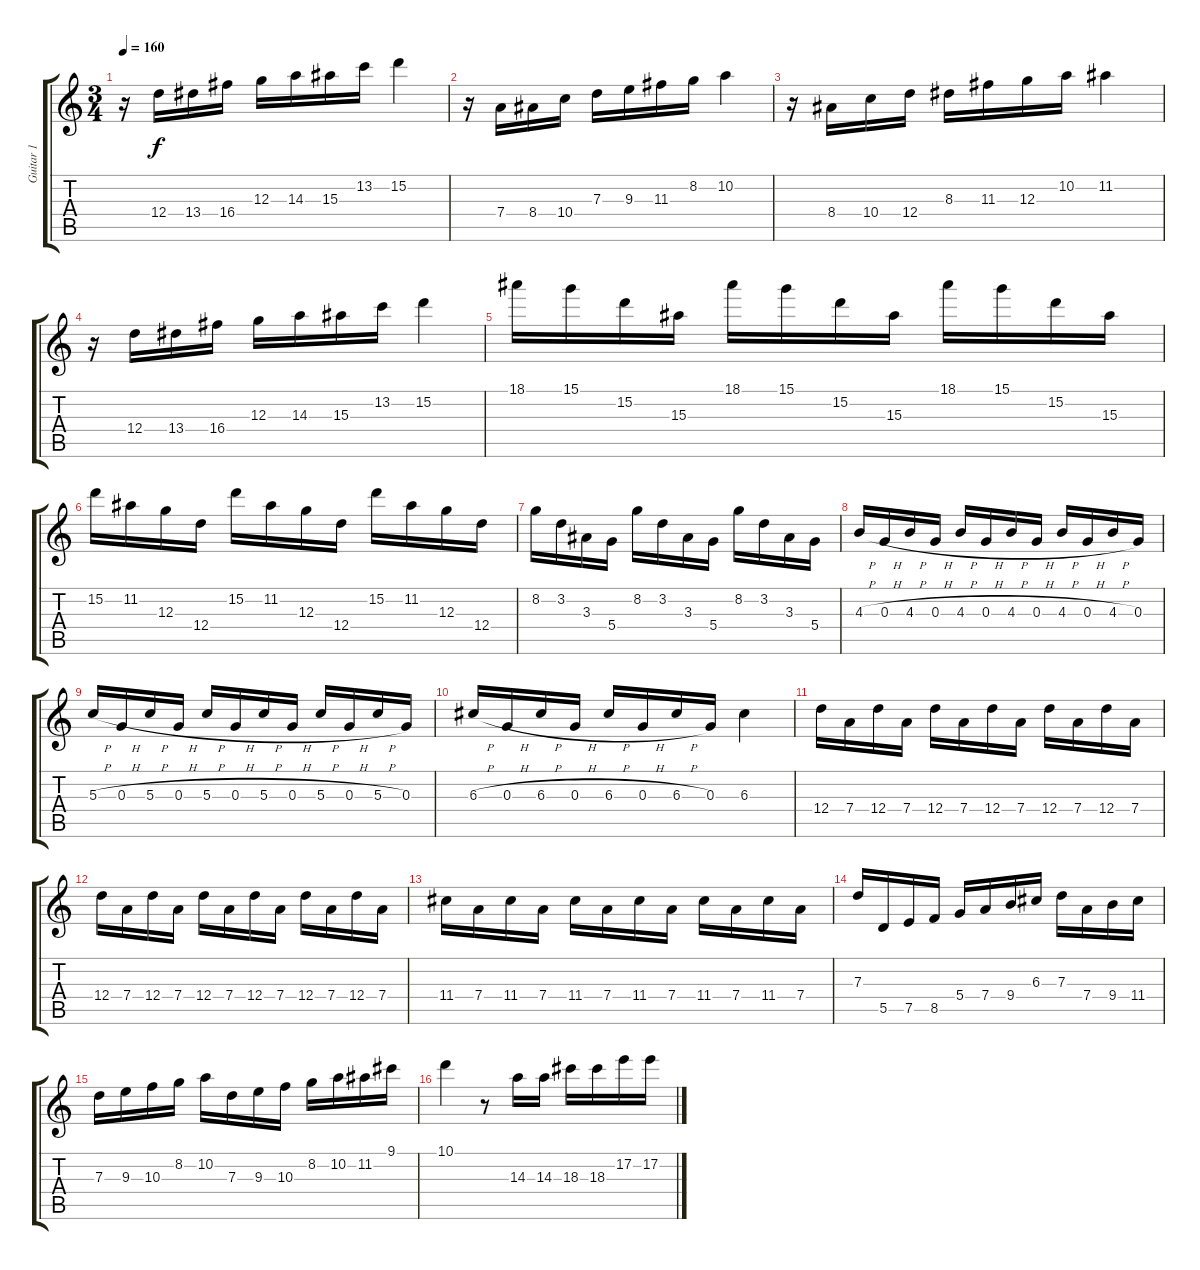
\track ("Guitar 1" "Guitar 1") {instrument overdrivenguitar}
\staff {score tabs}
\tuning (E4 B3 G3 D3 A2 E2) {hide}
\ts (3 4)
\tempo 160
\clef g2
\ks c
r.16{dy f} 12.4.16 13.4.16 16.4.16 12.3.16 14.3.16 15.3.16 13.2.16 15.2.4 |
r.16 7.4.16 8.4.16 10.4.16 7.3.16 9.3.16 11.3.16 8.2.16 10.2.4 |
r.16 8.4.16 10.4.16 12.4.16 8.3.16 11.3.16 12.3.16 10.2.16 11.2.4 |
r.16 12.4.16 13.4.16 16.4.16 12.3.16 14.3.16 15.3.16 13.2.16 15.2.4 |
18.1.16 15.1.16 15.2.16 15.3.16 18.1.16 15.1.16 15.2.16 15.3.16 18.1.16 15.1.16 15.2.16 15.3.16 |
15.2.16 11.2.16 12.3.16 12.4.16 15.2.16 11.2.16 12.3.16 12.4.16 15.2.16 11.2.16 12.3.16 12.4.16 |
8.2.16 3.2.16 3.3.16 5.4.16 8.2.16 3.2.16 3.3.16 5.4.16 8.2.16 3.2.16 3.3.16 5.4.16 |
4.3{h}.16 0.3{h}.16 4.3{h}.16 0.3{h}.16 4.3{h}.16 0.3{h}.16 4.3{h}.16 0.3{h}.16 4.3{h}.16 0.3{h}.16 4.3{h}.16 0.3.16 |
5.3{h}.16 0.3{h}.16 5.3{h}.16 0.3{h}.16 5.3{h}.16 0.3{h}.16 5.3{h}.16 0.3{h}.16 5.3{h}.16 0.3{h}.16 5.3{h}.16 0.3.16 |
6.3{h}.16 0.3{h}.16 6.3{h}.16 0.3{h}.16 6.3{h}.16 0.3{h}.16 6.3{h}.16 0.3.16 6.3.4 |
12.4.16 7.4.16 12.4.16 7.4.16 12.4.16 7.4.16 12.4.16 7.4.16 12.4.16 7.4.16 12.4.16 7.4.16 |
12.4.16 7.4.16 12.4.16 7.4.16 12.4.16 7.4.16 12.4.16 7.4.16 12.4.16 7.4.16 12.4.16 7.4.16 |
11.4.16 7.4.16 11.4.16 7.4.16 11.4.16 7.4.16 11.4.16 7.4.16 11.4.16 7.4.16 11.4.16 7.4.16 |
7.3.16 5.5.16 7.5.16 8.5.16 5.4.16 7.4.16 9.4.16 6.3.16 7.3.16 7.4.16 9.4.16 11.4.16 |
7.3.16 9.3.16 10.3.16 8.2.16 10.2.16 7.3.16 9.3.16 10.3.16 8.2.16 10.2.16 11.2.16 9.1.16 |
10.1.4 r.8 14.3.16 14.3.16 18.3.16 18.3.16 17.2.16 17.2.16
